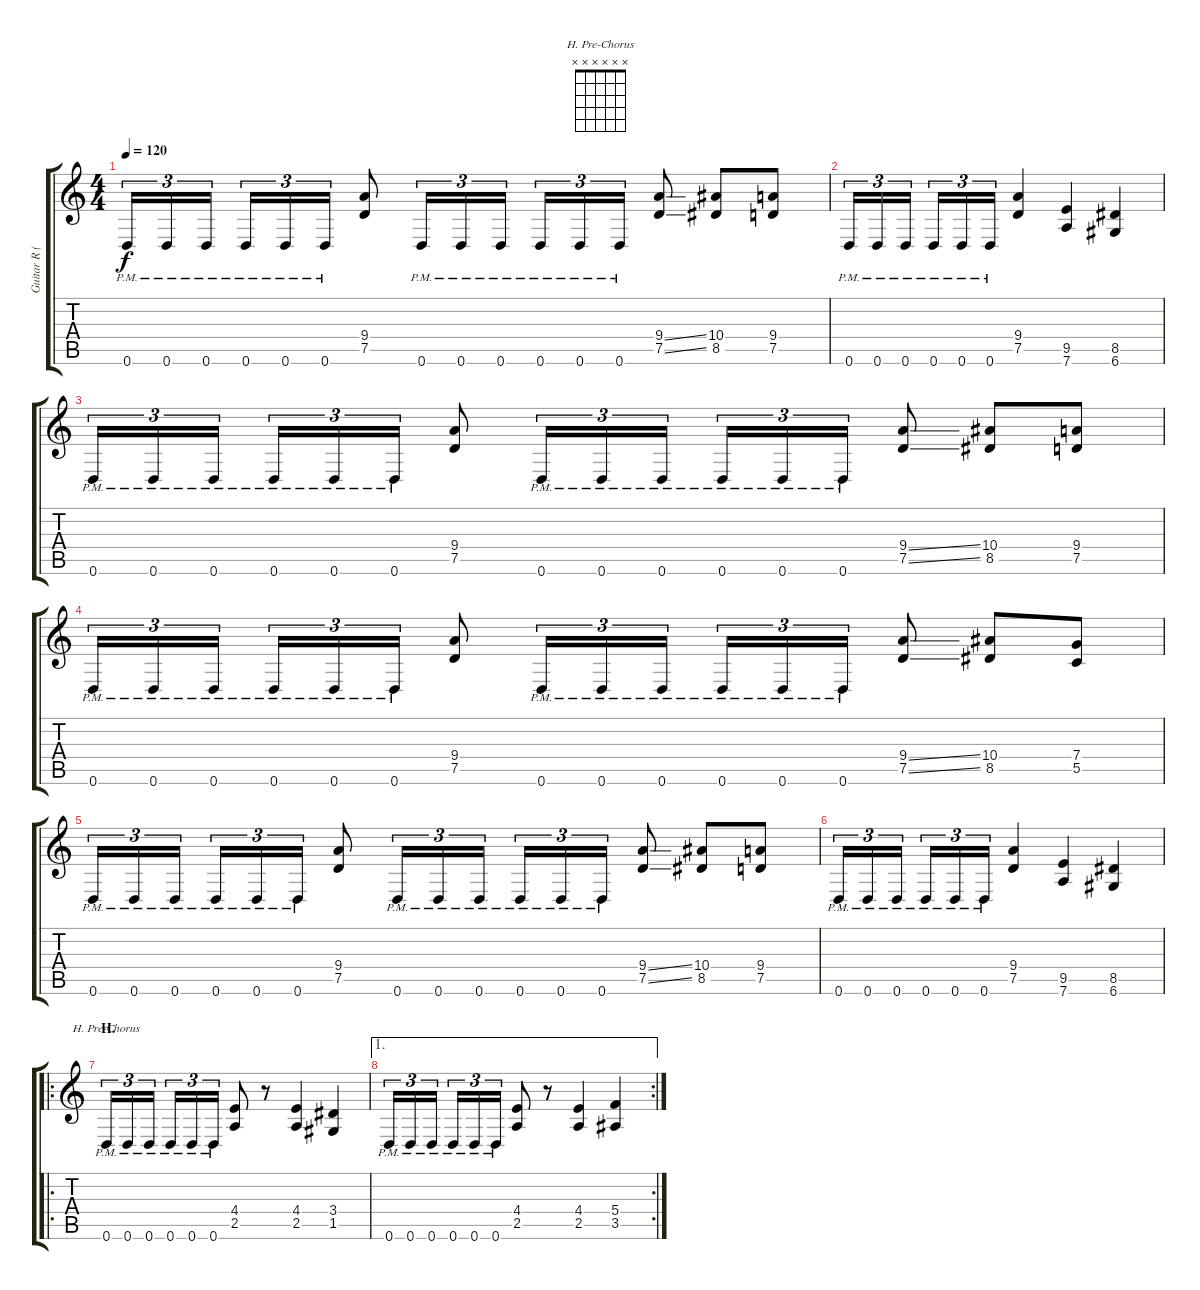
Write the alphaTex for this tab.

\track ("Guitar R (Mameli)" "Guitar R (") {instrument distortionguitar}
\staff {score tabs}
\tuning (D4 A3 F3 C3 G2 D2) {hide}
\chord ("H. Pre-Chorus" x x x x x x) {firstfret 0}
\ts (4 4)
\tempo 120
\clef g2
\ks c
0.6{pm}.16{tu (3 2) dy f} 0.6{pm}.16{tu (3 2)} 0.6{pm}.16{tu (3 2)} 0.6{pm}.16{tu (3 2)} 0.6{pm}.16{tu (3 2)} 0.6{pm}.16{tu (3 2)} (9.4 7.5).8 0.6{pm}.16{tu (3 2)} 0.6{pm}.16{tu (3 2)} 0.6{pm}.16{tu (3 2)} 0.6{pm}.16{tu (3 2)} 0.6{pm}.16{tu (3 2)} 0.6{pm}.16{tu (3 2)} (9.4{ss} 7.5{ss}).8 (10.4 8.5).8 (9.4 7.5).8 |
0.6{pm}.16{tu (3 2)} 0.6{pm}.16{tu (3 2)} 0.6{pm}.16{tu (3 2)} 0.6{pm}.16{tu (3 2)} 0.6{pm}.16{tu (3 2)} 0.6{pm}.16{tu (3 2)} (9.4 7.5).4 (9.5 7.6).4 (8.5 6.6).4 |
0.6{pm}.16{tu (3 2)} 0.6{pm}.16{tu (3 2)} 0.6{pm}.16{tu (3 2)} 0.6{pm}.16{tu (3 2)} 0.6{pm}.16{tu (3 2)} 0.6{pm}.16{tu (3 2)} (9.4 7.5).8 0.6{pm}.16{tu (3 2)} 0.6{pm}.16{tu (3 2)} 0.6{pm}.16{tu (3 2)} 0.6{pm}.16{tu (3 2)} 0.6{pm}.16{tu (3 2)} 0.6{pm}.16{tu (3 2)} (9.4{ss} 7.5{ss}).8 (10.4 8.5).8 (9.4 7.5).8 |
0.6{pm}.16{tu (3 2)} 0.6{pm}.16{tu (3 2)} 0.6{pm}.16{tu (3 2)} 0.6{pm}.16{tu (3 2)} 0.6{pm}.16{tu (3 2)} 0.6{pm}.16{tu (3 2)} (9.4 7.5).8 0.6{pm}.16{tu (3 2)} 0.6{pm}.16{tu (3 2)} 0.6{pm}.16{tu (3 2)} 0.6{pm}.16{tu (3 2)} 0.6{pm}.16{tu (3 2)} 0.6{pm}.16{tu (3 2)} (9.4{ss} 7.5{ss}).8 (10.4 8.5).8 (7.4 5.5).8 |
0.6{pm}.16{tu (3 2)} 0.6{pm}.16{tu (3 2)} 0.6{pm}.16{tu (3 2)} 0.6{pm}.16{tu (3 2)} 0.6{pm}.16{tu (3 2)} 0.6{pm}.16{tu (3 2)} (9.4 7.5).8 0.6{pm}.16{tu (3 2)} 0.6{pm}.16{tu (3 2)} 0.6{pm}.16{tu (3 2)} 0.6{pm}.16{tu (3 2)} 0.6{pm}.16{tu (3 2)} 0.6{pm}.16{tu (3 2)} (9.4{ss} 7.5{ss}).8 (10.4 8.5).8 (9.4 7.5).8 |
0.6{pm}.16{tu (3 2)} 0.6{pm}.16{tu (3 2)} 0.6{pm}.16{tu (3 2)} 0.6{pm}.16{tu (3 2)} 0.6{pm}.16{tu (3 2)} 0.6{pm}.16{tu (3 2)} (9.4 7.5).4 (9.5 7.6).4 (8.5 6.6).4 |
\ro
\section ("" "H.")
0.6{pm}.16{tu (3 2) ch "H. Pre-Chorus"} 0.6{pm}.16{tu (3 2)} 0.6{pm}.16{tu (3 2)} 0.6{pm}.16{tu (3 2)} 0.6{pm}.16{tu (3 2)} 0.6{pm}.16{tu (3 2)} (4.4 2.5).8 r.8 (4.4 2.5).4 (3.4 1.5).4 |
\ae 1
\rc 2
0.6{pm}.16{tu (3 2)} 0.6{pm}.16{tu (3 2)} 0.6{pm}.16{tu (3 2)} 0.6{pm}.16{tu (3 2)} 0.6{pm}.16{tu (3 2)} 0.6{pm}.16{tu (3 2)} (4.4 2.5).8 r.8 (4.4 2.5).4 (5.4 3.5).4
